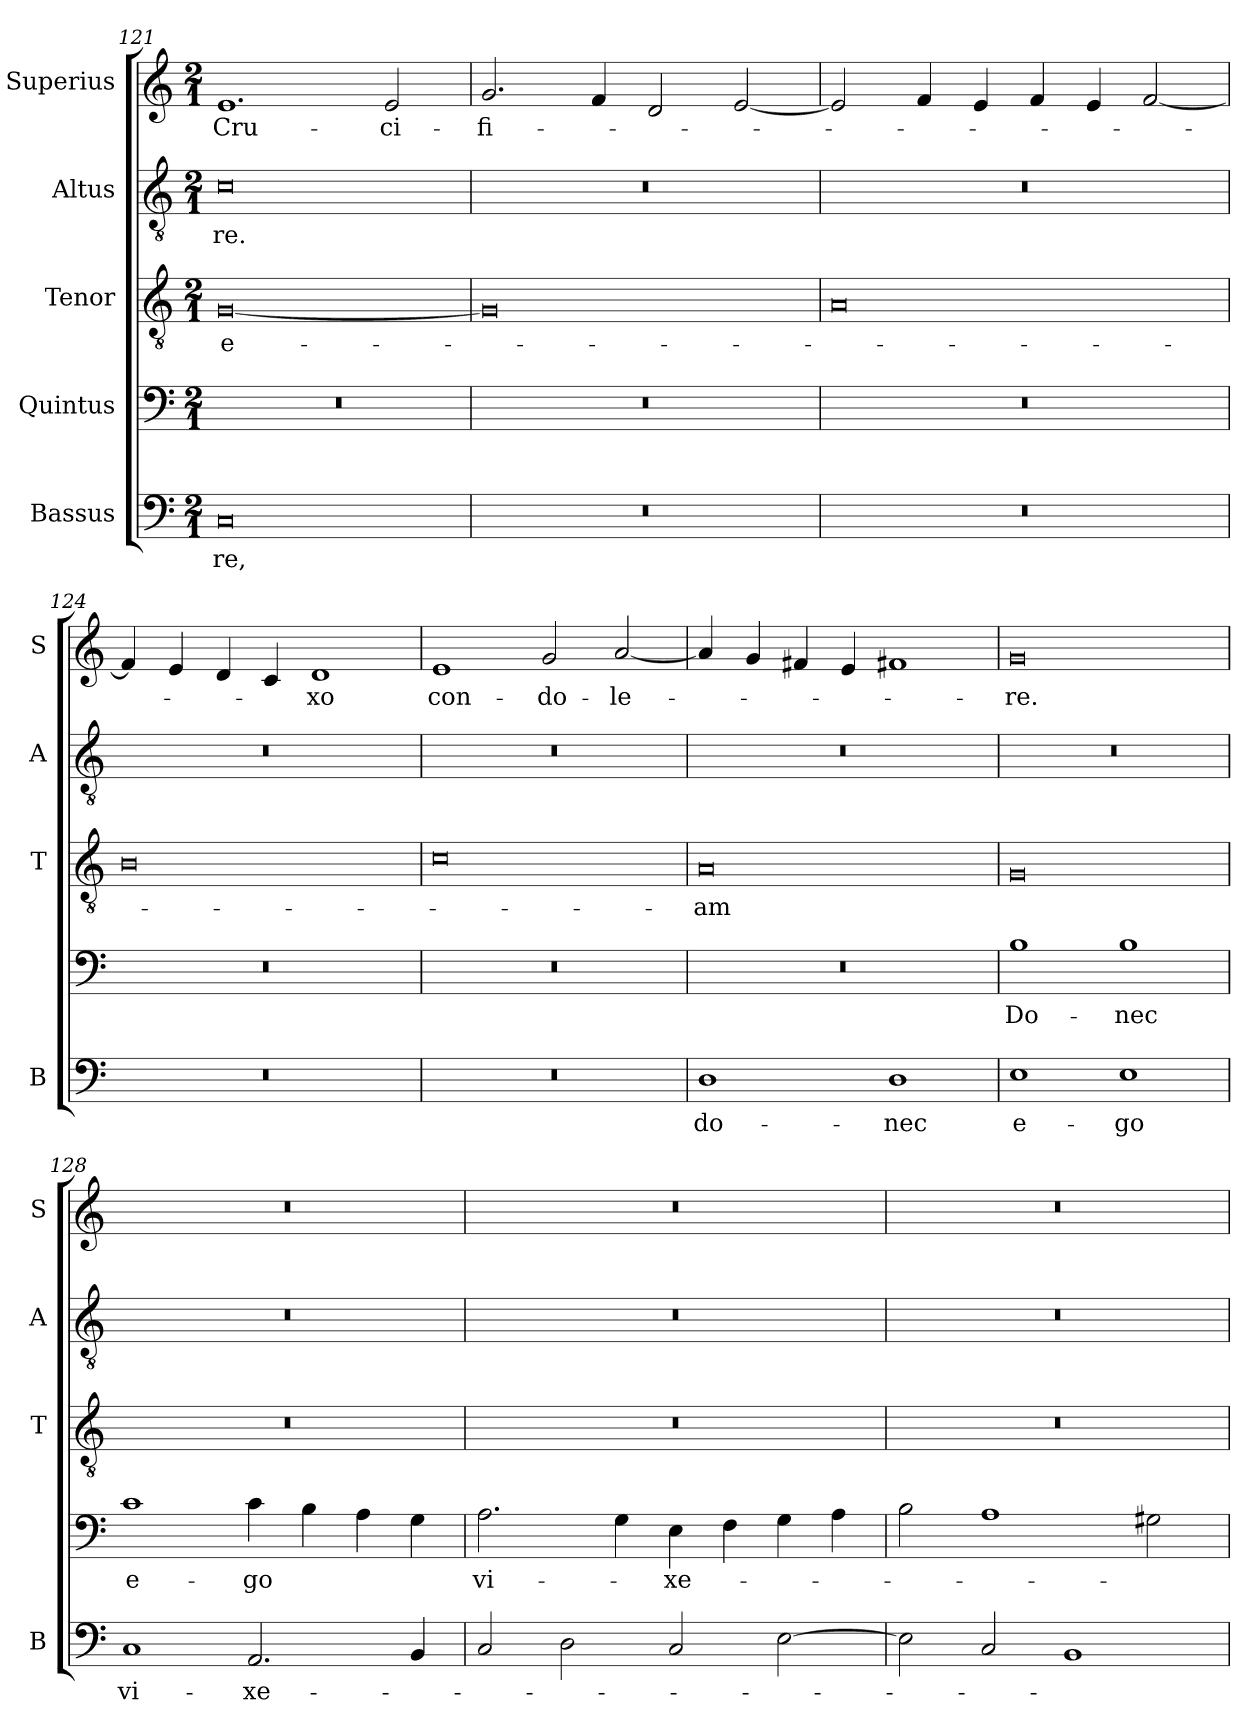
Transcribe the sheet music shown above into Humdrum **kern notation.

**kern	**text	**kern	**text	**kern	**text	**kern	**text	**kern	**text
*part5	*part5	*part4	*part4	*part3	*part3	*part2	*part2	*part1	*part1
*staff5	*staff5	*staff4	*staff4	*staff3	*staff3	*staff2	*staff2	*staff1	*staff1
*I"Bassus	*	*I"Quintus	*	*I"Tenor	*	*I"Altus	*	*I"Superius	*
*I'B	*	*	*	*I'T	*	*I'A	*	*I'S	*
*clefF4	*	*clefF4	*	*clefGv2	*	*clefGv2	*	*clefG2	*
*k[]	*	*k[]	*	*k[]	*	*k[]	*	*k[]	*
*M2/1	*	*M2/1	*	*M2/1	*	*M2/1	*	*M2/1	*
=121	=121	=121	=121	=121	=121	=121	=121	=121	=121
!	!LO:LY:i	!	!	!	!	!	!	!	!
0C	-re,	0r	.	[0G	e-	0c	-re.	1.e	Cru-
.	.	.	.	.	.	.	.	2e	-ci-
=122	=122	=122	=122	=122	=122	=122	=122	=122	=122
0r	.	0r	.	0G]	.	0r	.	2.g	-fi-
.	.	.	.	.	.	.	.	4f	.
.	.	.	.	.	.	.	.	2d	.
.	.	.	.	.	.	.	.	[2e	.
=123	=123	=123	=123	=123	=123	=123	=123	=123	=123
0r	.	0r	.	0A	.	0r	.	2e]	.
.	.	.	.	.	.	.	.	4f	.
.	.	.	.	.	.	.	.	4e	.
.	.	.	.	.	.	.	.	4f	.
.	.	.	.	.	.	.	.	4e	.
.	.	.	.	.	.	.	.	[2f	.
=124	=124	=124	=124	=124	=124	=124	=124	=124	=124
0r	.	0r	.	0B	.	0r	.	4f]	.
.	.	.	.	.	.	.	.	4e	.
.	.	.	.	.	.	.	.	4d	.
.	.	.	.	.	.	.	.	4c	.
.	.	.	.	.	.	.	.	1d	-xo
=125	=125	=125	=125	=125	=125	=125	=125	=125	=125
0r	.	0r	.	0c	.	0r	.	1e	con-
.	.	.	.	.	.	.	.	2g	-do-
.	.	.	.	.	.	.	.	[2a	-le-
=126	=126	=126	=126	=126	=126	=126	=126	=126	=126
!	!LO:LY:i	!	!	!	!	!	!	!	!
1D	do-	0r	.	0A	-am	0r	.	4a]	.
.	.	.	.	.	.	.	.	4g	.
.	.	.	.	.	.	.	.	4f#X	.
.	.	.	.	.	.	.	.	4e	.
!	!LO:LY:i	!	!	!	!	!	!	!	!
1D	-nec	.	.	.	.	.	.	1f#X	.
=127	=127	=127	=127	=127	=127	=127	=127	=127	=127
!	!LO:LY:i	!	!LO:LY:i	!	!	!	!	!	!
1E	e-	1B	Do-	0G	.	0r	.	0g	-re.
!	!LO:LY:i	!	!LO:LY:i	!	!	!	!	!	!
1E	-go	1B	-nec	.	.	.	.	.	.
=128	=128	=128	=128	=128	=128	=128	=128	=128	=128
!	!LO:LY:i	!	!LO:LY:i	!	!	!	!	!	!
1C	vi-	1c	e-	0r	.	0r	.	0r	.
!	!LO:LY:i	!	!LO:LY:i	!	!	!	!	!	!
2.AA	-xe-	4c	-go	.	.	.	.	.	.
.	.	4B	.	.	.	.	.	.	.
.	.	4A	.	.	.	.	.	.	.
4BB	.	4G	.	.	.	.	.	.	.
=129	=129	=129	=129	=129	=129	=129	=129	=129	=129
!	!	!	!LO:LY:i	!	!	!	!	!	!
2C	.	2.A	vi-	0r	.	0r	.	0r	.
2D	.	.	.	.	.	.	.	.	.
.	.	4G	.	.	.	.	.	.	.
!	!	!	!LO:LY:i	!	!	!	!	!	!
2C	.	4E	-xe-	.	.	.	.	.	.
.	.	4F	.	.	.	.	.	.	.
[2E	.	4G	.	.	.	.	.	.	.
.	.	4A	.	.	.	.	.	.	.
=130	=130	=130	=130	=130	=130	=130	=130	=130	=130
2E]	.	2B	.	0r	.	0r	.	0r	.
2C	.	1A	.	.	.	.	.	.	.
1BB	.	.	.	.	.	.	.	.	.
.	.	2G#X	.	.	.	.	.	.	.
=	=	=	=	=	=	=	=	=	=
*-	*-	*-	*-	*-	*-	*-	*-	*-	*-
